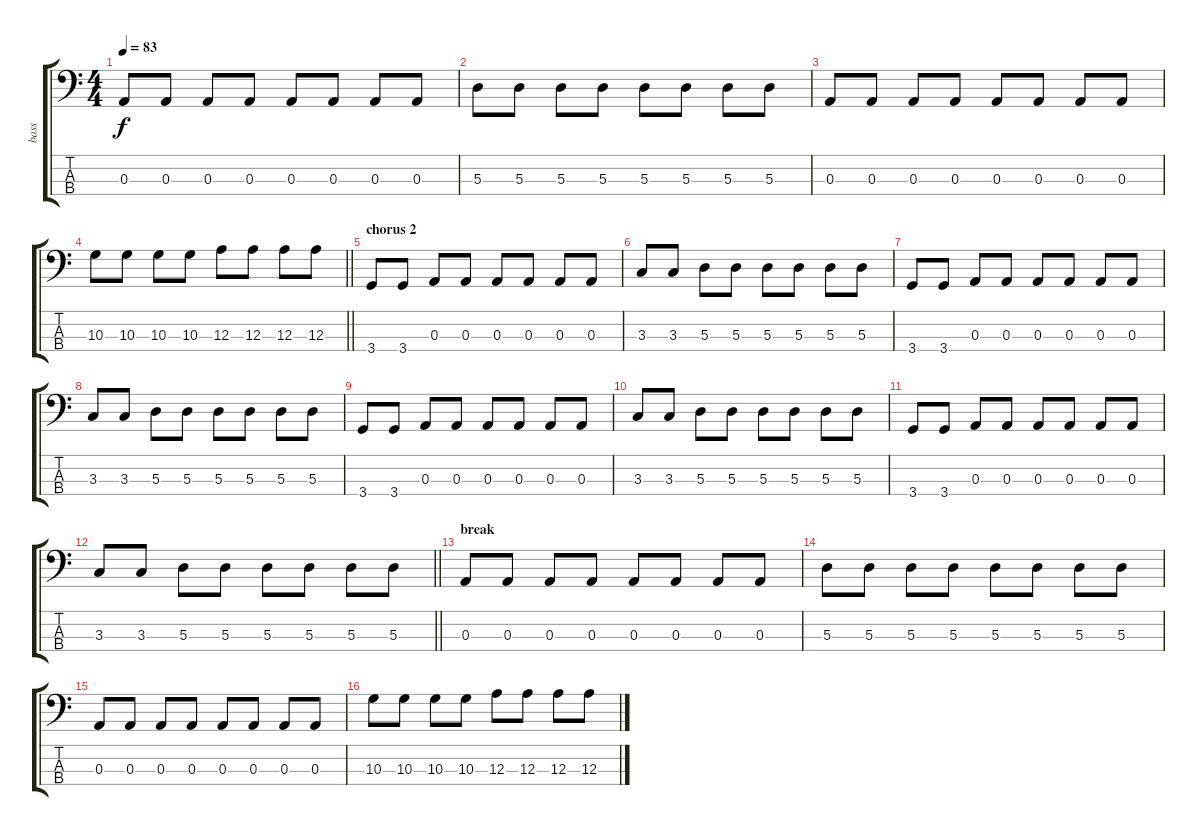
\track ("bass " "bass ") {instrument electricbassfinger}
\staff {score tabs}
\tuning (G2 D2 A1 E1) {hide}
\ts (4 4)
\tempo 83
\clef f4
\ks c
0.3.8{dy f} 0.3.8 0.3.8 0.3.8 0.3.8 0.3.8 0.3.8 0.3.8 |
5.3.8 5.3.8 5.3.8 5.3.8 5.3.8 5.3.8 5.3.8 5.3.8 |
0.3.8 0.3.8 0.3.8 0.3.8 0.3.8 0.3.8 0.3.8 0.3.8 |
\barLineRight lightlight
10.3.8 10.3.8 10.3.8 10.3.8 12.3.8 12.3.8 12.3.8 12.3.8 |
\section ("" "chorus 2")
3.4.8 3.4.8 0.3.8 0.3.8 0.3.8 0.3.8 0.3.8 0.3.8 |
3.3.8 3.3.8 5.3.8 5.3.8 5.3.8 5.3.8 5.3.8 5.3.8 |
3.4.8 3.4.8 0.3.8 0.3.8 0.3.8 0.3.8 0.3.8 0.3.8 |
3.3.8 3.3.8 5.3.8 5.3.8 5.3.8 5.3.8 5.3.8 5.3.8 |
3.4.8 3.4.8 0.3.8 0.3.8 0.3.8 0.3.8 0.3.8 0.3.8 |
3.3.8 3.3.8 5.3.8 5.3.8 5.3.8 5.3.8 5.3.8 5.3.8 |
3.4.8 3.4.8 0.3.8 0.3.8 0.3.8 0.3.8 0.3.8 0.3.8 |
\barLineRight lightlight
3.3.8 3.3.8 5.3.8 5.3.8 5.3.8 5.3.8 5.3.8 5.3.8 |
\section ("" "break ")
0.3.8 0.3.8 0.3.8 0.3.8 0.3.8 0.3.8 0.3.8 0.3.8 |
5.3.8 5.3.8 5.3.8 5.3.8 5.3.8 5.3.8 5.3.8 5.3.8 |
0.3.8 0.3.8 0.3.8 0.3.8 0.3.8 0.3.8 0.3.8 0.3.8 |
10.3.8 10.3.8 10.3.8 10.3.8 12.3.8 12.3.8 12.3.8 12.3.8
